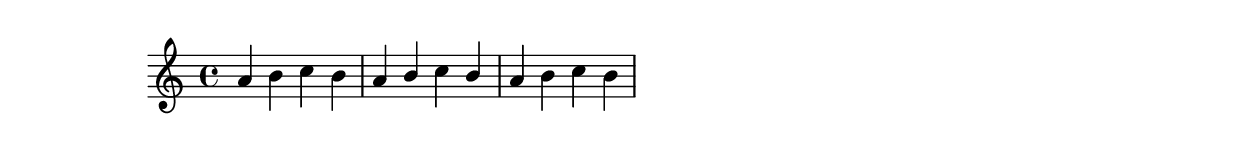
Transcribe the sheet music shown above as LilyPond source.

%% DO NOT EDIT this file manually; it is automatically
%% generated from LSR http://lsr.dsi.unimi.it
%% Make any changes in LSR itself, or in Documentation/snippets/new/ ,
%% and then run scripts/auxiliar/makelsr.py
%%
%% This file is in the public domain.
\version "2.14.0"

\header {
  lsrtags = "editorial-annotations"

%% Translation of GIT committish: 8b93de6ce951b7b14bc7818f31019524295b990f
  texidoces = "
La dirección predeterminada de las plicas sobre la tercera línea
del pentagrama está determinada por la propiedad
@code{neutral-direction} del objeto @code{Stem}.

"
  doctitlees = "Dirección predeterminada de las plicas sobre la tercera línea del pentagrama"


%% Translation of GIT committish: 0a868be38a775ecb1ef935b079000cebbc64de40
  texidocde = "
Die Richtung von Hälsen auf der mittleren Linie kann mit der @code{Stem}-Eigenschaft
@code{neutral-direction} gesetzt werden.

"
  doctitlede = "Standardrichtung für Hälse auf der Mittellinie"

  texidoc = "
The default direction of stems on the center line of the staff is set
by the @code{Stem} property @code{neutral-direction}.

"
  doctitle = "Default direction of stems on the center line of the staff"
} % begin verbatim

\relative c'' {
  a4 b c b
  \override Stem #'neutral-direction = #up
  a4 b c b
  \override Stem #'neutral-direction = #down
  a4 b c b
}

